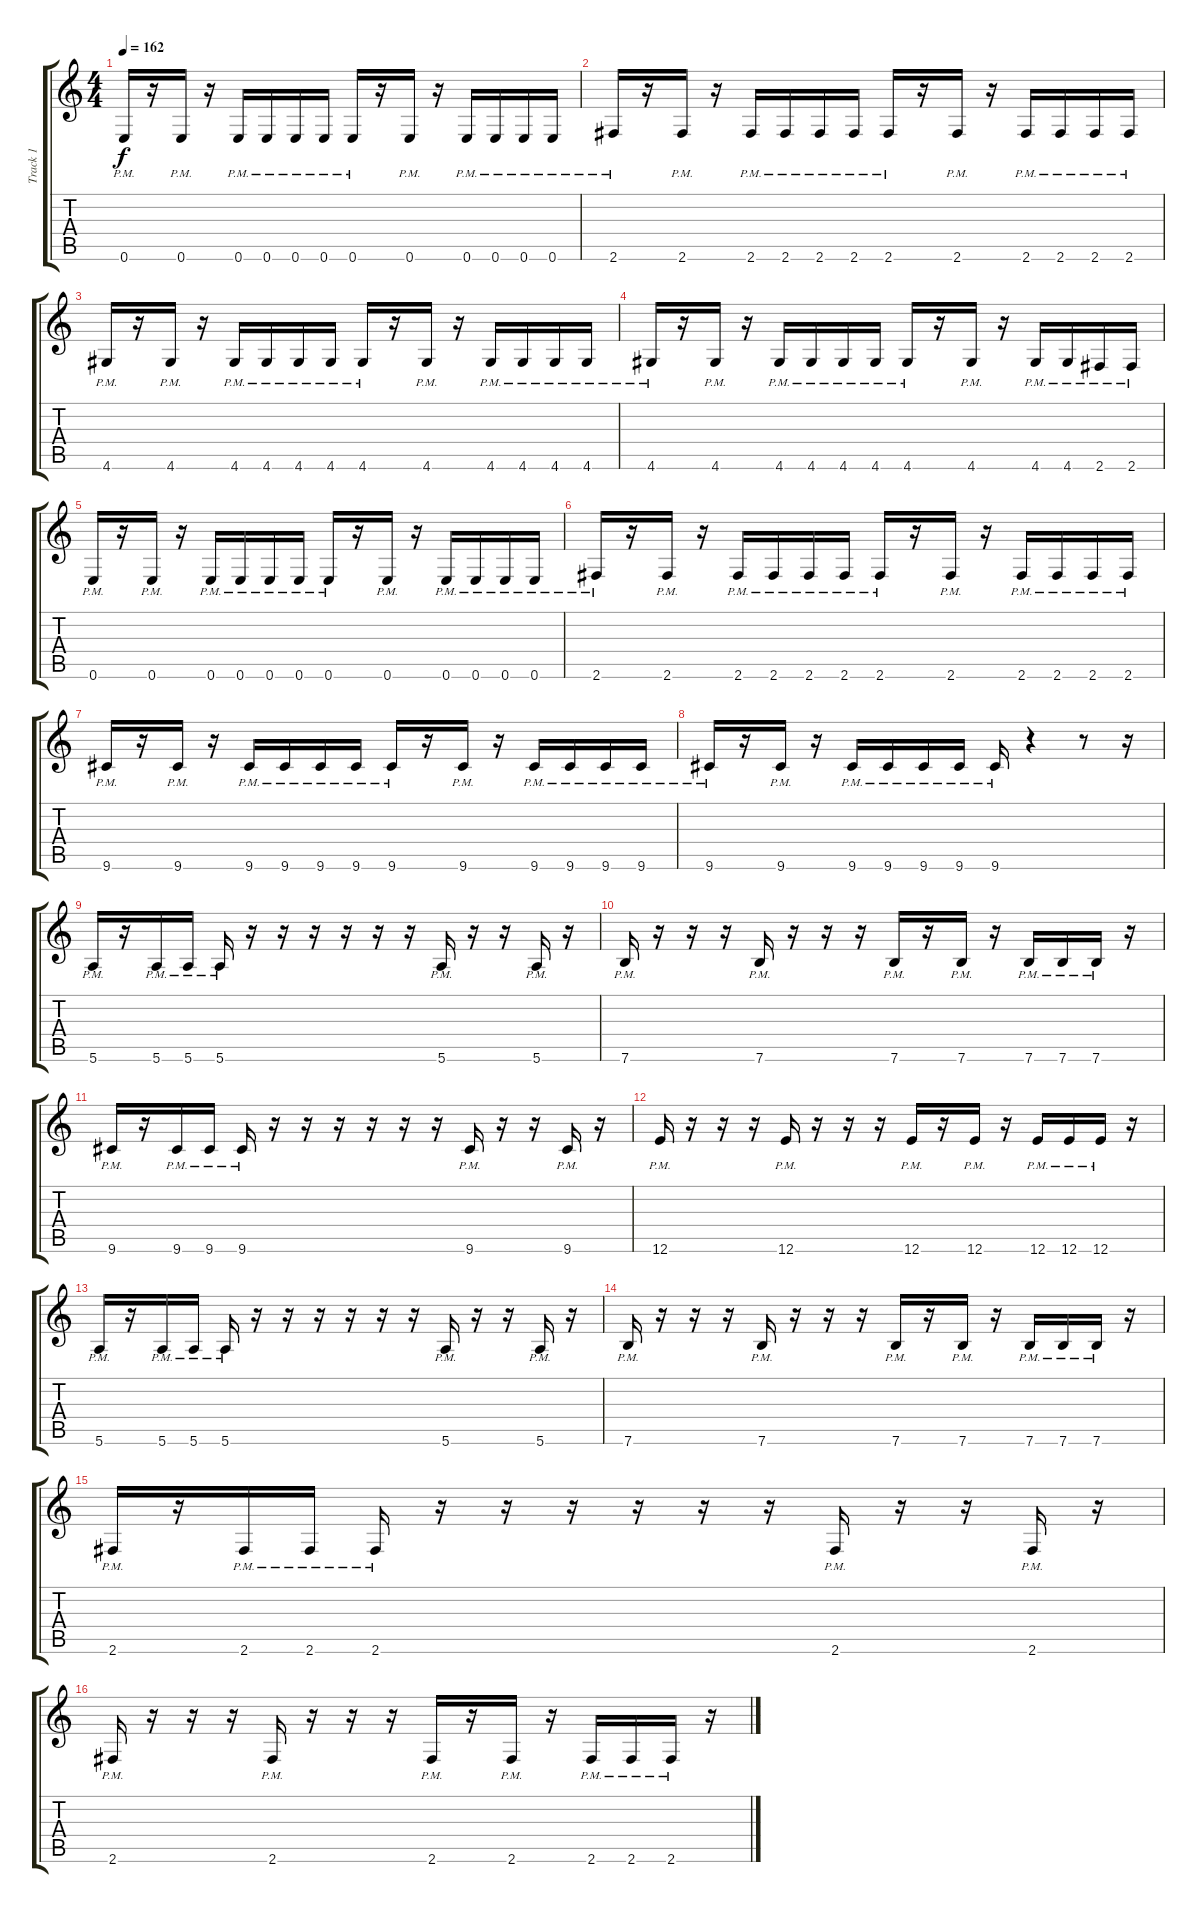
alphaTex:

\track ("Track 1" "Track 1") {instrument distortionguitar}
\staff {score tabs}
\tuning (E4 B3 G3 D3 A2 E2) {hide}
\ts (4 4)
\tempo 162
\clef g2
\ks c
0.6{pm}.16{dy f} r.16 0.6{pm}.16 r.16 0.6{pm}.16 0.6{pm}.16 0.6{pm}.16 0.6{pm}.16 0.6{pm}.16 r.16 0.6{pm}.16 r.16 0.6{pm}.16 0.6{pm}.16 0.6{pm}.16 0.6{pm}.16 |
2.6{pm}.16 r.16 2.6{pm}.16 r.16 2.6{pm}.16 2.6{pm}.16 2.6{pm}.16 2.6{pm}.16 2.6{pm}.16 r.16 2.6{pm}.16 r.16 2.6{pm}.16 2.6{pm}.16 2.6{pm}.16 2.6{pm}.16 |
4.6{pm}.16 r.16 4.6{pm}.16 r.16 4.6{pm}.16 4.6{pm}.16 4.6{pm}.16 4.6{pm}.16 4.6{pm}.16 r.16 4.6{pm}.16 r.16 4.6{pm}.16 4.6{pm}.16 4.6{pm}.16 4.6{pm}.16 |
4.6{pm}.16 r.16 4.6{pm}.16 r.16 4.6{pm}.16 4.6{pm}.16 4.6{pm}.16 4.6{pm}.16 4.6{pm}.16 r.16 4.6{pm}.16 r.16 4.6{pm}.16 4.6{pm}.16 2.6{pm}.16 2.6{pm}.16 |
0.6{pm}.16 r.16 0.6{pm}.16 r.16 0.6{pm}.16 0.6{pm}.16 0.6{pm}.16 0.6{pm}.16 0.6{pm}.16 r.16 0.6{pm}.16 r.16 0.6{pm}.16 0.6{pm}.16 0.6{pm}.16 0.6{pm}.16 |
2.6{pm}.16 r.16 2.6{pm}.16 r.16 2.6{pm}.16 2.6{pm}.16 2.6{pm}.16 2.6{pm}.16 2.6{pm}.16 r.16 2.6{pm}.16 r.16 2.6{pm}.16 2.6{pm}.16 2.6{pm}.16 2.6{pm}.16 |
9.6{pm}.16 r.16 9.6{pm}.16 r.16 9.6{pm}.16 9.6{pm}.16 9.6{pm}.16 9.6{pm}.16 9.6{pm}.16 r.16 9.6{pm}.16 r.16 9.6{pm}.16 9.6{pm}.16 9.6{pm}.16 9.6{pm}.16 |
9.6{pm}.16 r.16 9.6{pm}.16 r.16 9.6{pm}.16 9.6{pm}.16 9.6{pm}.16 9.6{pm}.16 9.6{pm}.16 r.4 r.8 r.16 |
5.6{pm}.16 r.16 5.6{pm}.16 5.6{pm}.16 5.6{pm}.16 r.16 r.16 r.16 r.16 r.16 r.16 5.6{pm}.16 r.16 r.16 5.6{pm}.16 r.16 |
7.6{pm}.16 r.16 r.16 r.16 7.6{pm}.16 r.16 r.16 r.16 7.6{pm}.16 r.16 7.6{pm}.16 r.16 7.6{pm}.16 7.6{pm}.16 7.6{pm}.16 r.16 |
9.6{pm}.16 r.16 9.6{pm}.16 9.6{pm}.16 9.6{pm}.16 r.16 r.16 r.16 r.16 r.16 r.16 9.6{pm}.16 r.16 r.16 9.6{pm}.16 r.16 |
12.6{pm}.16 r.16 r.16 r.16 12.6{pm}.16 r.16 r.16 r.16 12.6{pm}.16 r.16 12.6{pm}.16 r.16 12.6{pm}.16 12.6{pm}.16 12.6{pm}.16 r.16 |
5.6{pm}.16 r.16 5.6{pm}.16 5.6{pm}.16 5.6{pm}.16 r.16 r.16 r.16 r.16 r.16 r.16 5.6{pm}.16 r.16 r.16 5.6{pm}.16 r.16 |
7.6{pm}.16 r.16 r.16 r.16 7.6{pm}.16 r.16 r.16 r.16 7.6{pm}.16 r.16 7.6{pm}.16 r.16 7.6{pm}.16 7.6{pm}.16 7.6{pm}.16 r.16 |
2.6{pm}.16 r.16 2.6{pm}.16 2.6{pm}.16 2.6{pm}.16 r.16 r.16 r.16 r.16 r.16 r.16 2.6{pm}.16 r.16 r.16 2.6{pm}.16 r.16 |
2.6{pm}.16 r.16 r.16 r.16 2.6{pm}.16 r.16 r.16 r.16 2.6{pm}.16 r.16 2.6{pm}.16 r.16 2.6{pm}.16 2.6{pm}.16 2.6{pm}.16 r.16
